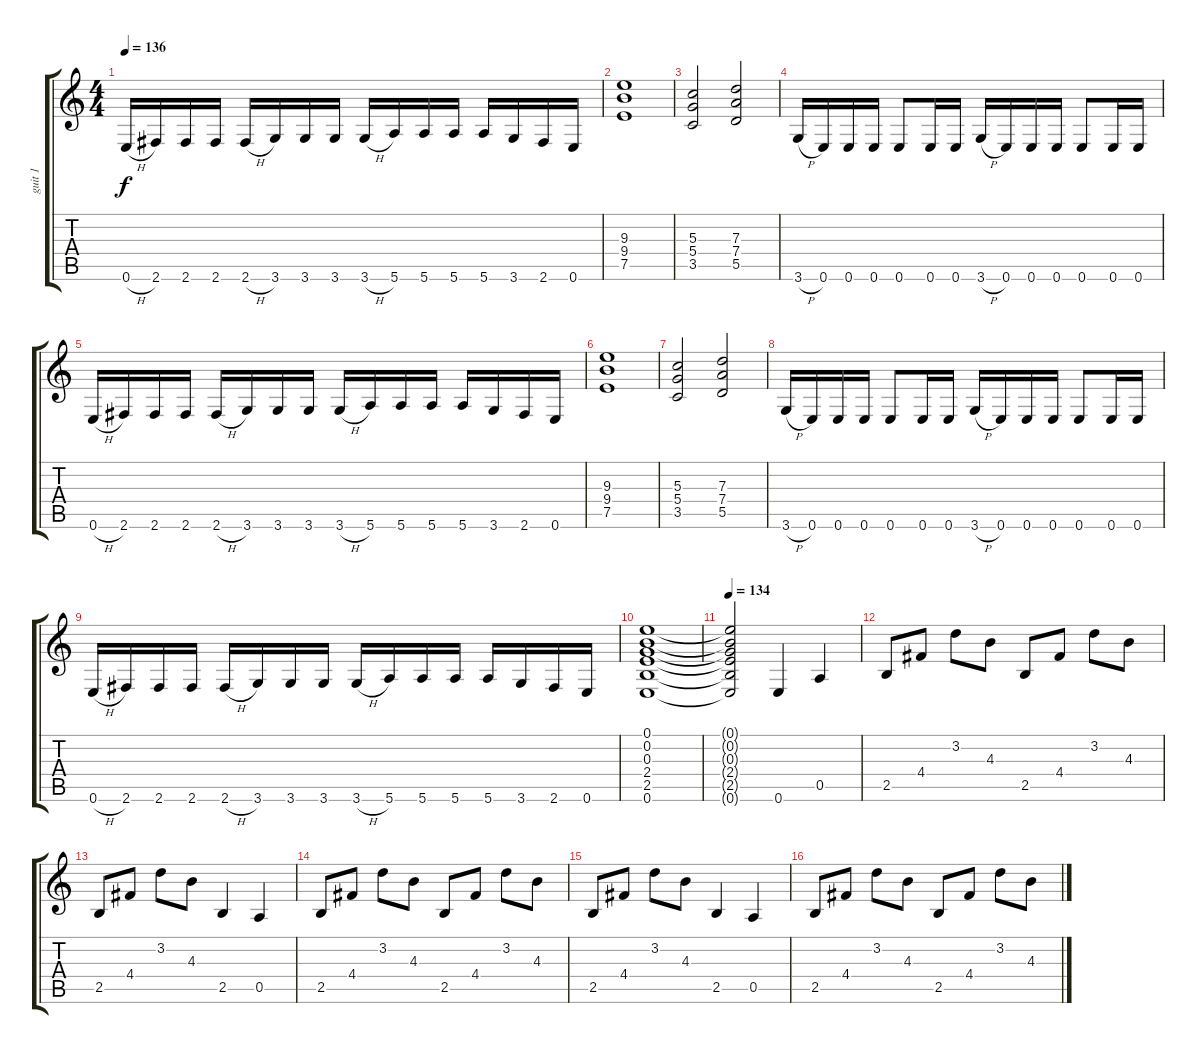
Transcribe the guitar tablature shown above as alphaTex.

\track ("guit 1" "guit 1") {instrument distortionguitar}
\staff {score tabs}
\tuning (E4 B3 G3 D3 A2 E2) {hide}
\ts (4 4)
\tempo 136
\clef g2
\ks c
0.6{h}.16{dy f} 2.6.16 2.6.16 2.6.16 2.6{h}.16 3.6.16 3.6.16 3.6.16 3.6{h}.16 5.6.16 5.6.16 5.6.16 5.6.16 3.6.16 2.6.16 0.6.16 |
(9.3 9.4 7.5).1 |
(5.3 5.4 3.5).2 (7.3 7.4 5.5).2 |
3.6{h}.16 0.6.16 0.6.16 0.6.16 0.6.8 0.6.16 0.6.16 3.6{h}.16 0.6.16 0.6.16 0.6.16 0.6.8 0.6.16 0.6.16 |
0.6{h}.16 2.6.16 2.6.16 2.6.16 2.6{h}.16 3.6.16 3.6.16 3.6.16 3.6{h}.16 5.6.16 5.6.16 5.6.16 5.6.16 3.6.16 2.6.16 0.6.16 |
(9.3 9.4 7.5).1 |
(5.3 5.4 3.5).2 (7.3 7.4 5.5).2 |
3.6{h}.16 0.6.16 0.6.16 0.6.16 0.6.8 0.6.16 0.6.16 3.6{h}.16 0.6.16 0.6.16 0.6.16 0.6.8 0.6.16 0.6.16 |
0.6{h}.16 2.6.16 2.6.16 2.6.16 2.6{h}.16 3.6.16 3.6.16 3.6.16 3.6{h}.16 5.6.16 5.6.16 5.6.16 5.6.16 3.6.16 2.6.16 0.6.16 |
(0.1 0.2 0.3 2.4 2.5 0.6).1 |
\tempo 134
(0.1{t} 0.2{t} 0.3{t} 2.4{t} 2.5{t} 0.6{t}).2 0.6.4 0.5.4 |
2.5.8{instrument acousticguitarsteel} 4.4.8 3.2.8 4.3.8 2.5.8 4.4.8 3.2.8 4.3.8 |
2.5.8 4.4.8 3.2.8 4.3.8 2.5.4 0.5.4 |
2.5.8 4.4.8 3.2.8 4.3.8 2.5.8 4.4.8 3.2.8 4.3.8 |
2.5.8 4.4.8 3.2.8 4.3.8 2.5.4 0.5.4 |
2.5.8 4.4.8 3.2.8 4.3.8 2.5.8 4.4.8 3.2.8 4.3.8
